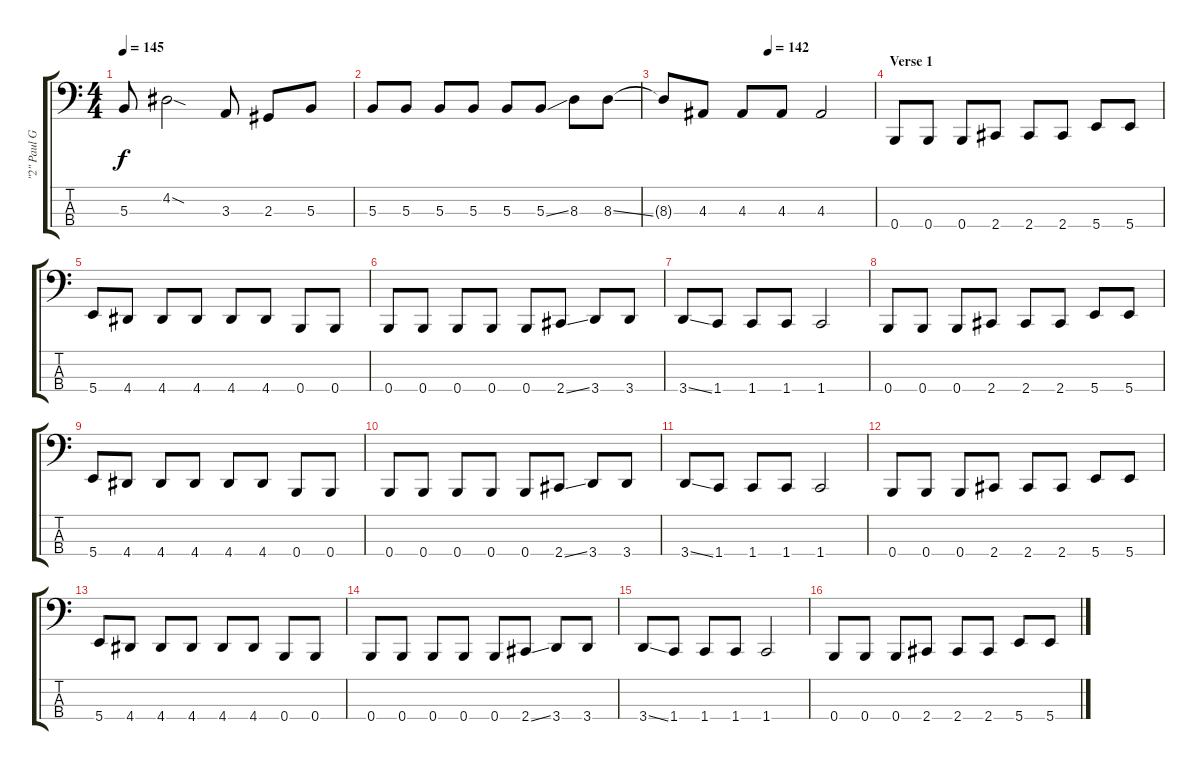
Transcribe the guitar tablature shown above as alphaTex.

\track ("\"2\" Paul Grey (Bass)" "\"2\" Paul G") {instrument electricbasspick}
\staff {score tabs}
\tuning (E2 B1 Gb1 B0) {hide}
\ts (4 4)
\tempo 145
\clef f4
\ks c
5.3.8{dy f} 4.2{sod}.2 3.3.8 2.3.8 5.3.8 |
5.3.8 5.3.8 5.3.8 5.3.8 5.3.8 5.3{ss}.8 8.3.8 8.3{ss}.8 |
\tempo (142 0.5)
8.3{t}.8 4.3.8 4.3.8 4.3.8 4.3.2 |
\section ("" "Verse 1")
0.4.8 0.4.8 0.4.8 2.4.8 2.4.8 2.4.8 5.4.8 5.4.8 |
5.4.8 4.4.8 4.4.8 4.4.8 4.4.8 4.4.8 0.4.8 0.4.8 |
0.4.8 0.4.8 0.4.8 0.4.8 0.4.8 2.4{ss}.8 3.4.8 3.4.8 |
3.4{ss}.8 1.4.8 1.4.8 1.4.8 1.4.2 |
0.4.8 0.4.8 0.4.8 2.4.8 2.4.8 2.4.8 5.4.8 5.4.8 |
5.4.8 4.4.8 4.4.8 4.4.8 4.4.8 4.4.8 0.4.8 0.4.8 |
0.4.8 0.4.8 0.4.8 0.4.8 0.4.8 2.4{ss}.8 3.4.8 3.4.8 |
3.4{ss}.8 1.4.8 1.4.8 1.4.8 1.4.2 |
0.4.8 0.4.8 0.4.8 2.4.8 2.4.8 2.4.8 5.4.8 5.4.8 |
5.4.8 4.4.8 4.4.8 4.4.8 4.4.8 4.4.8 0.4.8 0.4.8 |
0.4.8 0.4.8 0.4.8 0.4.8 0.4.8 2.4{ss}.8 3.4.8 3.4.8 |
3.4{ss}.8 1.4.8 1.4.8 1.4.8 1.4.2 |
0.4.8 0.4.8 0.4.8 2.4.8 2.4.8 2.4.8 5.4.8 5.4.8
